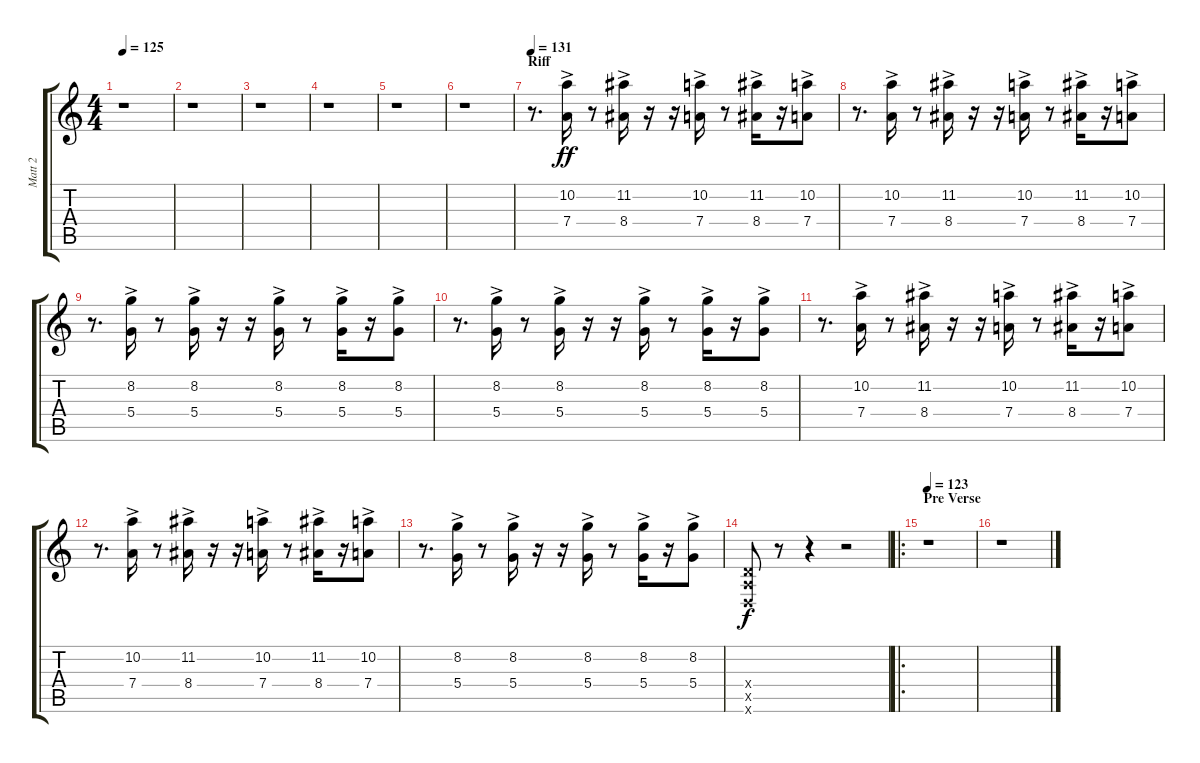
\track ("Matt 2" "Matt 2") {instrument overdrivenguitar}
\staff {score tabs}
\tuning (E4 B3 G3 D3 A2 D2) {hide}
\ts (4 4)
\tempo 125
\clef g2
\ks c
r.1{dy f} |
r.1 |
r.1 |
r.1 |
r.1 |
r.1 |
\section ("" "Riff")
\tempo 131
r.8{d} (10.2{ac} 7.4{ac}).16{dy ff} r.8 (11.2{ac} 8.4{ac}).16 r.16 r.16 (10.2{ac} 7.4{ac}).16 r.8 (11.2{ac} 8.4{ac}).16 r.16 (10.2{ac} 7.4{ac}).8 |
r.8{d} (10.2{ac} 7.4{ac}).16 r.8 (11.2{ac} 8.4{ac}).16 r.16 r.16 (10.2{ac} 7.4{ac}).16 r.8 (11.2{ac} 8.4{ac}).16 r.16 (10.2{ac} 7.4{ac}).8 |
r.8{d} (8.2{ac} 5.4{ac}).16 r.8 (8.2{ac} 5.4{ac}).16 r.16 r.16 (8.2{ac} 5.4{ac}).16 r.8 (8.2{ac} 5.4{ac}).16 r.16 (8.2{ac} 5.4{ac}).8 |
r.8{d} (8.2{ac} 5.4{ac}).16 r.8 (8.2{ac} 5.4{ac}).16 r.16 r.16 (8.2{ac} 5.4{ac}).16 r.8 (8.2{ac} 5.4{ac}).16 r.16 (8.2{ac} 5.4{ac}).8 |
r.8{d} (10.2{ac} 7.4{ac}).16 r.8 (11.2{ac} 8.4{ac}).16 r.16 r.16 (10.2{ac} 7.4{ac}).16 r.8 (11.2{ac} 8.4{ac}).16 r.16 (10.2{ac} 7.4{ac}).8 |
r.8{d} (10.2{ac} 7.4{ac}).16 r.8 (11.2{ac} 8.4{ac}).16 r.16 r.16 (10.2{ac} 7.4{ac}).16 r.8 (11.2{ac} 8.4{ac}).16 r.16 (10.2{ac} 7.4{ac}).8 |
r.8{d} (8.2{ac} 5.4{ac}).16 r.8 (8.2{ac} 5.4{ac}).16 r.16 r.16 (8.2{ac} 5.4{ac}).16 r.8 (8.2{ac} 5.4{ac}).16 r.16 (8.2{ac} 5.4{ac}).8 |
(0.4{x} 0.5{x} 0.6{x}).8{dy f} r.8 r.4 r.2 |
\ro
\section ("" "Pre Verse")
\tempo 123
r.1 |
r.1
